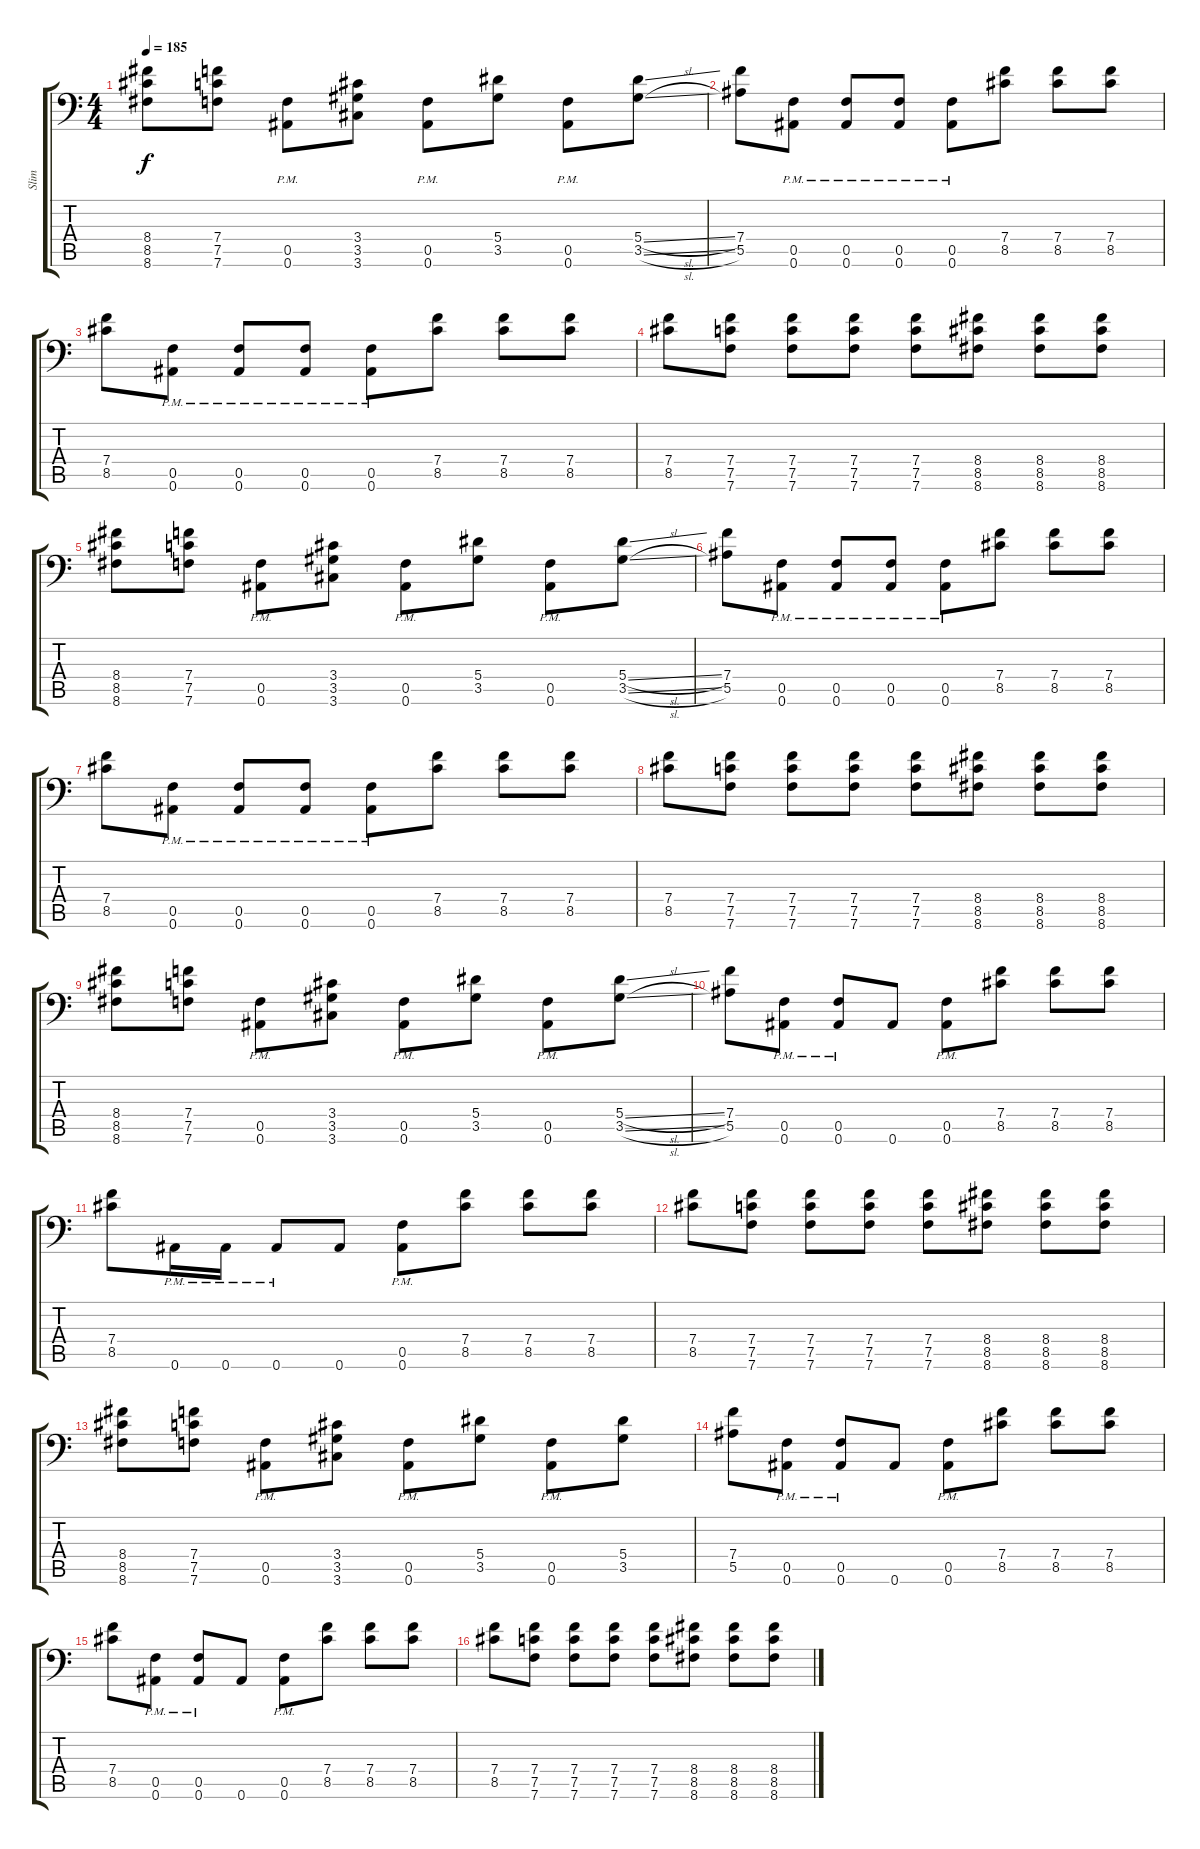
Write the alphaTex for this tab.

\track ("Slim" "Slim") {instrument distortionguitar}
\staff {score tabs}
\tuning (C4 G3 Eb3 Bb2 F2 Bb1) {hide}
\ts (4 4)
\tempo 185
\clef f4
\ks c
(8.4 8.5 8.6).8{dy f instrument distortionguitar} (7.4 7.5 7.6).8 (0.5{pm} 0.6{pm}).8 (3.4 3.5 3.6).8 (0.5{pm} 0.6{pm}).8 (5.4 3.5).8 (0.5{pm} 0.6{pm}).8 (5.4{sl} 3.5{sl}).8 |
(7.4 5.5).8 (0.5{pm} 0.6{pm}).8 (0.5{pm} 0.6{pm}).8 (0.5{pm} 0.6{pm}).8 (0.5{pm} 0.6{pm}).8 (7.4 8.5).8 (7.4 8.5).8 (7.4 8.5).8 |
(7.4 8.5).8 (0.5{pm} 0.6{pm}).8 (0.5{pm} 0.6{pm}).8 (0.5{pm} 0.6{pm}).8 (0.5{pm} 0.6{pm}).8 (7.4 8.5).8 (7.4 8.5).8 (7.4 8.5).8 |
(7.4 8.5).8 (7.4 7.5 7.6).8 (7.4 7.5 7.6).8 (7.4 7.5 7.6).8 (7.4 7.5 7.6).8 (8.4 8.5 8.6).8 (8.4 8.5 8.6).8 (8.4 8.5 8.6).8 |
(8.4 8.5 8.6).8 (7.4 7.5 7.6).8 (0.5{pm} 0.6{pm}).8 (3.4 3.5 3.6).8 (0.5{pm} 0.6{pm}).8 (5.4 3.5).8 (0.5{pm} 0.6{pm}).8 (5.4{sl} 3.5{sl}).8 |
(7.4 5.5).8 (0.5{pm} 0.6{pm}).8 (0.5{pm} 0.6{pm}).8 (0.5{pm} 0.6{pm}).8 (0.5{pm} 0.6{pm}).8 (7.4 8.5).8 (7.4 8.5).8 (7.4 8.5).8 |
(7.4 8.5).8 (0.5{pm} 0.6{pm}).8 (0.5{pm} 0.6{pm}).8 (0.5{pm} 0.6{pm}).8 (0.5{pm} 0.6{pm}).8 (7.4 8.5).8 (7.4 8.5).8 (7.4 8.5).8 |
(7.4 8.5).8 (7.4 7.5 7.6).8 (7.4 7.5 7.6).8 (7.4 7.5 7.6).8 (7.4 7.5 7.6).8 (8.4 8.5 8.6).8 (8.4 8.5 8.6).8 (8.4 8.5 8.6).8 |
(8.4 8.5 8.6).8 (7.4 7.5 7.6).8 (0.5{pm} 0.6{pm}).8 (3.4 3.5 3.6).8 (0.5{pm} 0.6{pm}).8 (5.4 3.5).8 (0.5{pm} 0.6{pm}).8 (5.4{sl} 3.5{sl}).8 |
(7.4 5.5).8 (0.5{pm} 0.6{pm}).8 (0.5{pm} 0.6{pm}).8 0.6.8 (0.5{pm} 0.6{pm}).8 (7.4 8.5).8 (7.4 8.5).8 (7.4 8.5).8 |
(7.4 8.5).8 0.6{pm}.16 0.6{pm}.16 0.6{pm}.8 0.6.8 (0.5{pm} 0.6{pm}).8 (7.4 8.5).8 (7.4 8.5).8 (7.4 8.5).8 |
(7.4 8.5).8 (7.4 7.5 7.6).8 (7.4 7.5 7.6).8 (7.4 7.5 7.6).8 (7.4 7.5 7.6).8 (8.4 8.5 8.6).8 (8.4 8.5 8.6).8 (8.4 8.5 8.6).8 |
(8.4 8.5 8.6).8 (7.4 7.5 7.6).8 (0.5{pm} 0.6{pm}).8 (3.4 3.5 3.6).8 (0.5{pm} 0.6{pm}).8 (5.4 3.5).8 (0.5{pm} 0.6{pm}).8 (5.4 3.5).8 |
(7.4 5.5).8 (0.5{pm} 0.6{pm}).8 (0.5{pm} 0.6{pm}).8 0.6.8 (0.5{pm} 0.6{pm}).8 (7.4 8.5).8 (7.4 8.5).8 (7.4 8.5).8 |
(7.4 8.5).8 (0.5{pm} 0.6{pm}).8 (0.5{pm} 0.6{pm}).8 0.6.8 (0.5{pm} 0.6{pm}).8 (7.4 8.5).8 (7.4 8.5).8 (7.4 8.5).8 |
(7.4 8.5).8 (7.4 7.5 7.6).8 (7.4 7.5 7.6).8 (7.4 7.5 7.6).8 (7.4 7.5 7.6).8 (8.4 8.5 8.6).8 (8.4 8.5 8.6).8 (8.4 8.5 8.6).8
